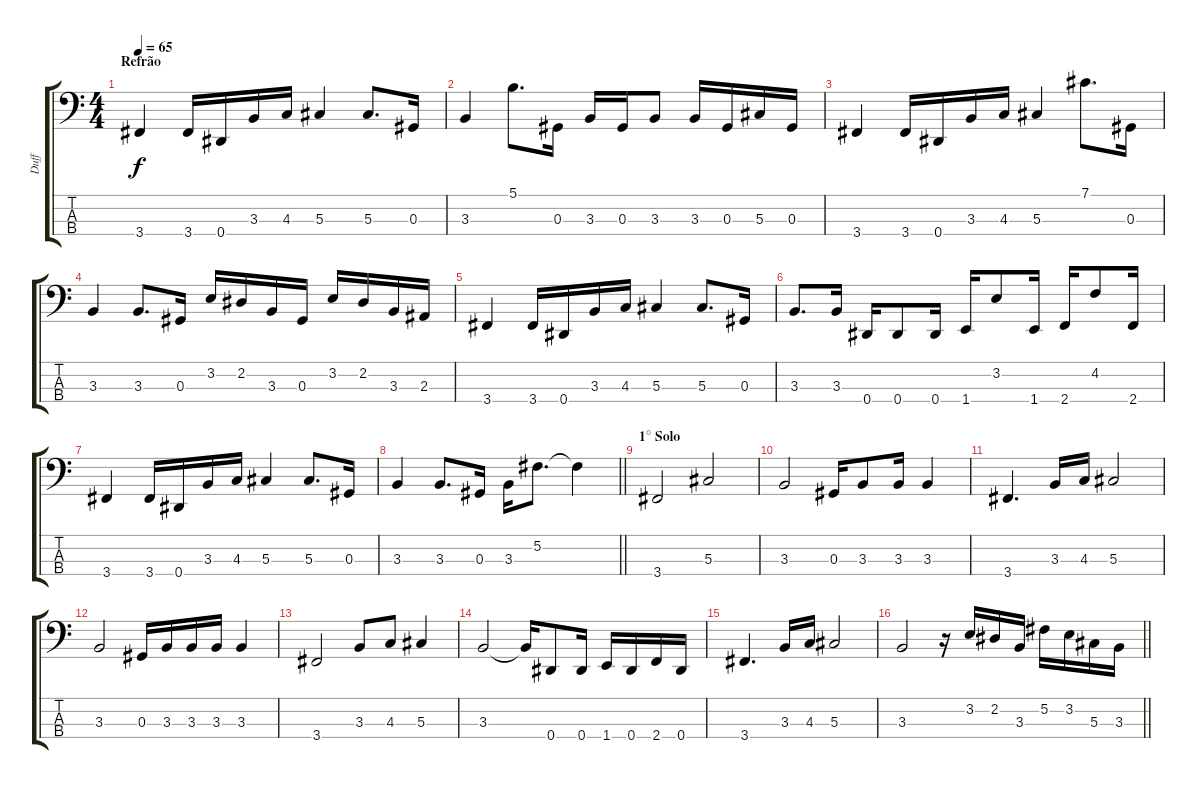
\track ("Duff" "Duff") {instrument electricbasspick}
\staff {score tabs}
\tuning (Gb2 Db2 Ab1 Eb1) {hide}
\ts (4 4)
\section ("" "Refrão")
\tempo 65
\clef f4
\ks c
3.4.4{dy f} 3.4.16 0.4.16 3.3.16 4.3.16 5.3.4 5.3.8{d} 0.3.16 |
3.3.4 5.1.8{d} 0.3.16 3.3.16 0.3.16 3.3.8 3.3.16 0.3.16 5.3.16 0.3.16 |
3.4.4 3.4.16 0.4.16 3.3.16 4.3.16 5.3.4 7.1.8{d} 0.3.16 |
3.3.4 3.3.8{d} 0.3.16 3.2.16 2.2.16 3.3.16 0.3.16 3.2.16 2.2.16 3.3.16 2.3.16 |
3.4.4 3.4.16 0.4.16 3.3.16 4.3.16 5.3.4 5.3.8{d} 0.3.16 |
3.3.8{d} 3.3.16 0.4.16 0.4.8 0.4.16 1.4.16 3.2.8 1.4.16 2.4.16 4.2.8 2.4.16 |
3.4.4 3.4.16 0.4.16 3.3.16 4.3.16 5.3.4 5.3.8{d} 0.3.16 |
\barLineRight lightlight
3.3.4 3.3.8{d} 0.3.16 3.3.16 5.2.8{d} 5.2{t}.4 |
\section ("" "1° Solo")
3.4.2 5.3.2 |
3.3.2 0.3.16 3.3.8 3.3.16 3.3.4 |
3.4.4{d} 3.3.16 4.3.16 5.3.2 |
3.3.2 0.3.16 3.3.16 3.3.16 3.3.16 3.3.4 |
3.4.2 3.3.8 4.3.8 5.3.4 |
3.3.2 3.3{t}.16 0.4.8 0.4.16 1.4.16 0.4.16 2.4.16 0.4.16 |
3.4.4{d} 3.3.16 4.3.16 5.3.2 |
\barLineRight lightlight
3.3.2 r.16 3.2.16 2.2.16 3.3.16 5.2.16 3.2.16 5.3.16 3.3.16
